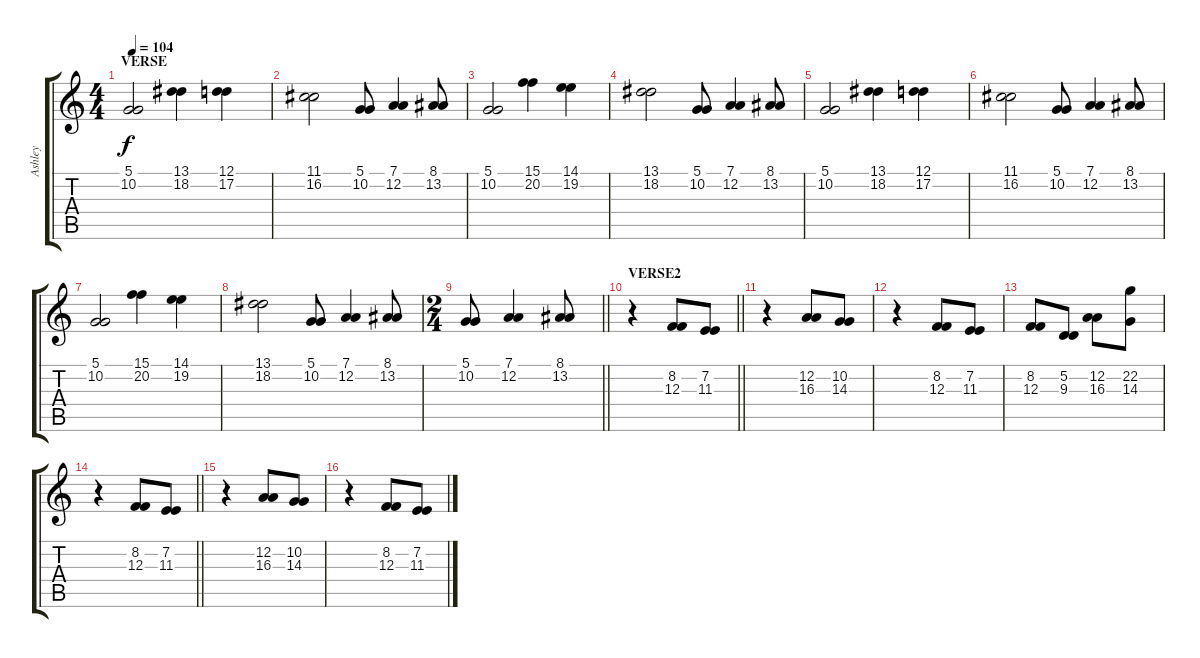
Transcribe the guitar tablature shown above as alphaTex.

\track ("Ashley" "Ashley") {instrument stringensemble1}
\staff {score tabs}
\tuning (D4 A3 F3 C3 G2 D2) {hide}
\ts (4 4)
\section ("" "VERSE")
\tempo 104
\clef g2
\ks c
(5.1 10.2).2{dy f} (13.1 18.2).4 (12.1 17.2).4 |
(11.1 16.2).2 (5.1 10.2).8 (7.1 12.2).4 (8.1 13.2).8 |
(5.1 10.2).2 (15.1 20.2).4 (14.1 19.2).4 |
(13.1 18.2).2 (5.1 10.2).8 (7.1 12.2).4 (8.1 13.2).8 |
(5.1 10.2).2 (13.1 18.2).4 (12.1 17.2).4 |
(11.1 16.2).2 (5.1 10.2).8 (7.1 12.2).4 (8.1 13.2).8 |
(5.1 10.2).2 (15.1 20.2).4 (14.1 19.2).4 |
(13.1 18.2).2 (5.1 10.2).8 (7.1 12.2).4 (8.1 13.2).8 |
\ts (2 4)
\barLineRight lightlight
(5.1 10.2).8 (7.1 12.2).4 (8.1 13.2).8 |
\section ("" "VERSE2")
\barLineRight lightlight
r.4 (8.2 12.3).8 (7.2 11.3).8 |
r.4 (12.2 16.3).8 (10.2 14.3).8 |
r.4 (8.2 12.3).8 (7.2 11.3).8 |
(8.2 12.3).8 (5.2 9.3).8 (12.2 16.3).8 (22.2 14.3).8 |
\barLineRight lightlight
r.4 (8.2 12.3).8 (7.2 11.3).8 |
r.4 (12.2 16.3).8 (10.2 14.3).8 |
r.4 (8.2 12.3).8 (7.2 11.3).8
